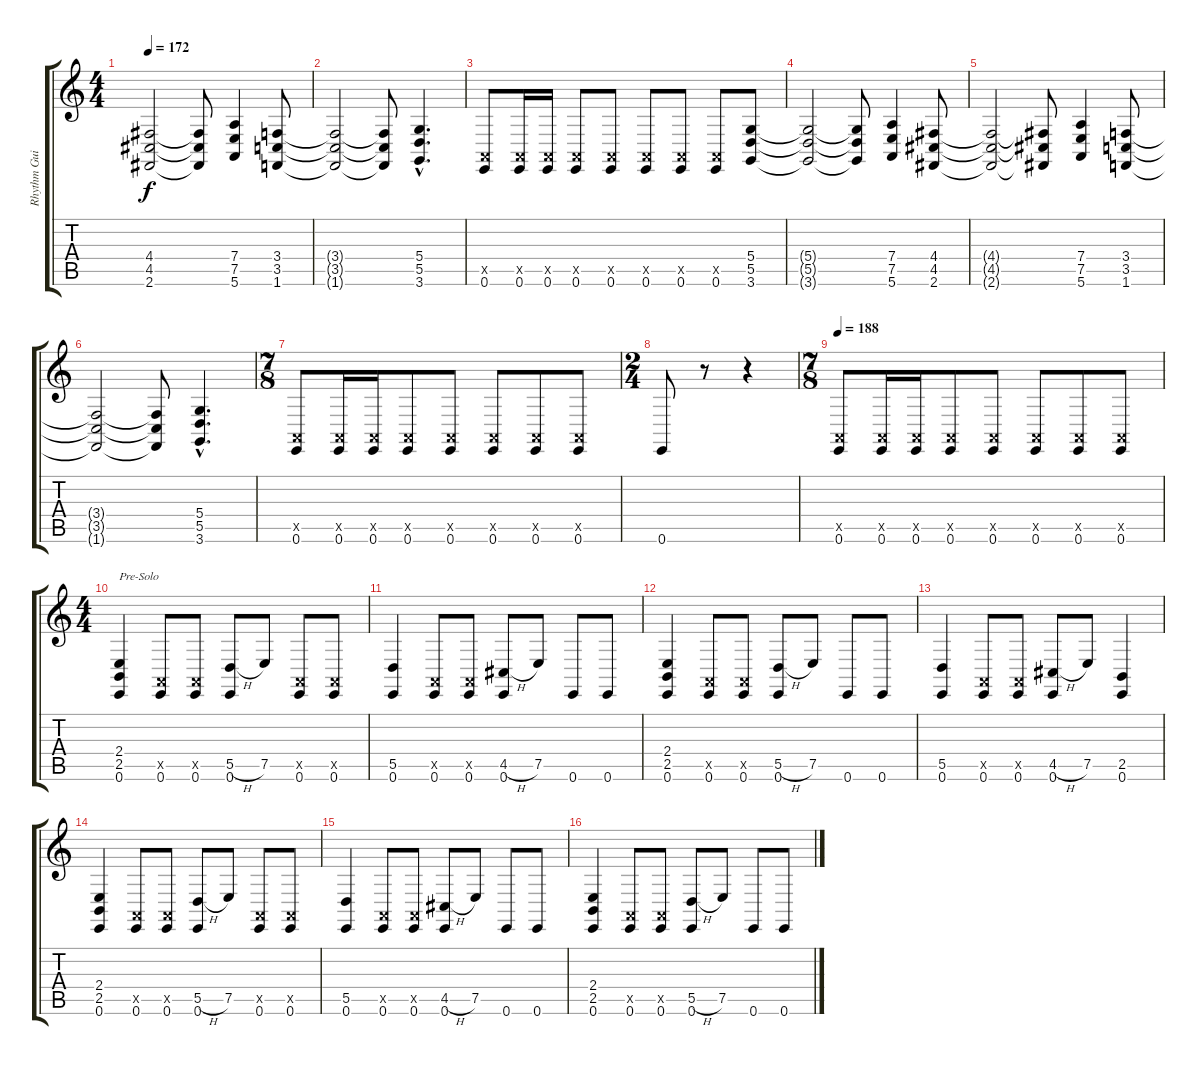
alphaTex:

\track ("Rhythm Guitar 2" "Rhythm Gui") {instrument lead1square}
\staff {score tabs}
\tuning (E4 B3 G3 D3 A2 E2) {hide}
\ts (4 4)
\tempo 172
\clef g2
\ks c
(4.4{t} 4.5{t} 2.6{t}).2{dy f} (4.4{t} 4.5{t} 2.6{t}).8 (7.4 7.5 5.6).4 (3.4 3.5 1.6).8 |
(3.4{t} 3.5{t} 1.6{t}).2 (3.4{t} 3.5{t} 1.6{t}).8 (5.4{hac} 5.5{hac} 3.6{hac}).4{d} |
(0.5{x} 0.6).8 (0.5{x} 0.6).16 (0.5{x} 0.6).16 (0.5{x} 0.6).8 (0.5{x} 0.6).8 (0.5{x} 0.6).8 (0.5{x} 0.6).8 (0.5{x} 0.6).8 (5.4 5.5 3.6).8 |
(5.4{t} 5.5{t} 3.6{t}).2 (5.4{t} 5.5{t} 3.6{t}).8 (7.4 7.5 5.6).4 (4.4 4.5 2.6).8 |
(4.4{t} 4.5{t} 2.6{t}).2 (4.4{t} 4.5{t} 2.6{t}).8 (7.4 7.5 5.6).4 (3.4 3.5 1.6).8 |
(3.4{t} 3.5{t} 1.6{t}).2 (3.4{t} 3.5{t} 1.6{t}).8 (5.4{hac} 5.5{hac} 3.6{hac}).4{d} |
\ts (7 8)
(0.5{x} 0.6).8 (0.5{x} 0.6).16 (0.5{x} 0.6).16 (0.5{x} 0.6).8 (0.5{x} 0.6).8 (0.5{x} 0.6).8 (0.5{x} 0.6).8 (0.5{x} 0.6).8 |
\ts (2 4)
0.6.8 r.8 r.4 |
\ts (7 8)
\tempo 188
(0.5{x} 0.6).8 (0.5{x} 0.6).16 (0.5{x} 0.6).16 (0.5{x} 0.6).8 (0.5{x} 0.6).8 (0.5{x} 0.6).8 (0.5{x} 0.6).8 (0.5{x} 0.6).8 |
\ts (4 4)
(2.4 2.5 0.6).4{txt "Pre-Solo"} (0.5{x} 0.6).8 (0.5{x} 0.6).8 (5.5{h} 0.6).8 7.5.8 (0.5{x} 0.6).8 (0.5{x} 0.6).8 |
(5.5 0.6).4 (0.5{x} 0.6).8 (0.5{x} 0.6).8 (4.5{h} 0.6).8 7.5.8 0.6.8 0.6.8 |
(2.4 2.5 0.6).4 (0.5{x} 0.6).8 (0.5{x} 0.6).8 (5.5{h} 0.6).8 7.5.8 0.6.8 0.6.8 |
(5.5 0.6).4 (0.5{x} 0.6).8 (0.5{x} 0.6).8 (4.5{h} 0.6).8 7.5.8 (2.5 0.6).4 |
(2.4 2.5 0.6).4 (0.5{x} 0.6).8 (0.5{x} 0.6).8 (5.5{h} 0.6).8 7.5.8 (0.5{x} 0.6).8 (0.5{x} 0.6).8 |
(5.5 0.6).4 (0.5{x} 0.6).8 (0.5{x} 0.6).8 (4.5{h} 0.6).8 7.5.8 0.6.8 0.6.8 |
(2.4 2.5 0.6).4 (0.5{x} 0.6).8 (0.5{x} 0.6).8 (5.5{h} 0.6).8 7.5.8 0.6.8 0.6.8
